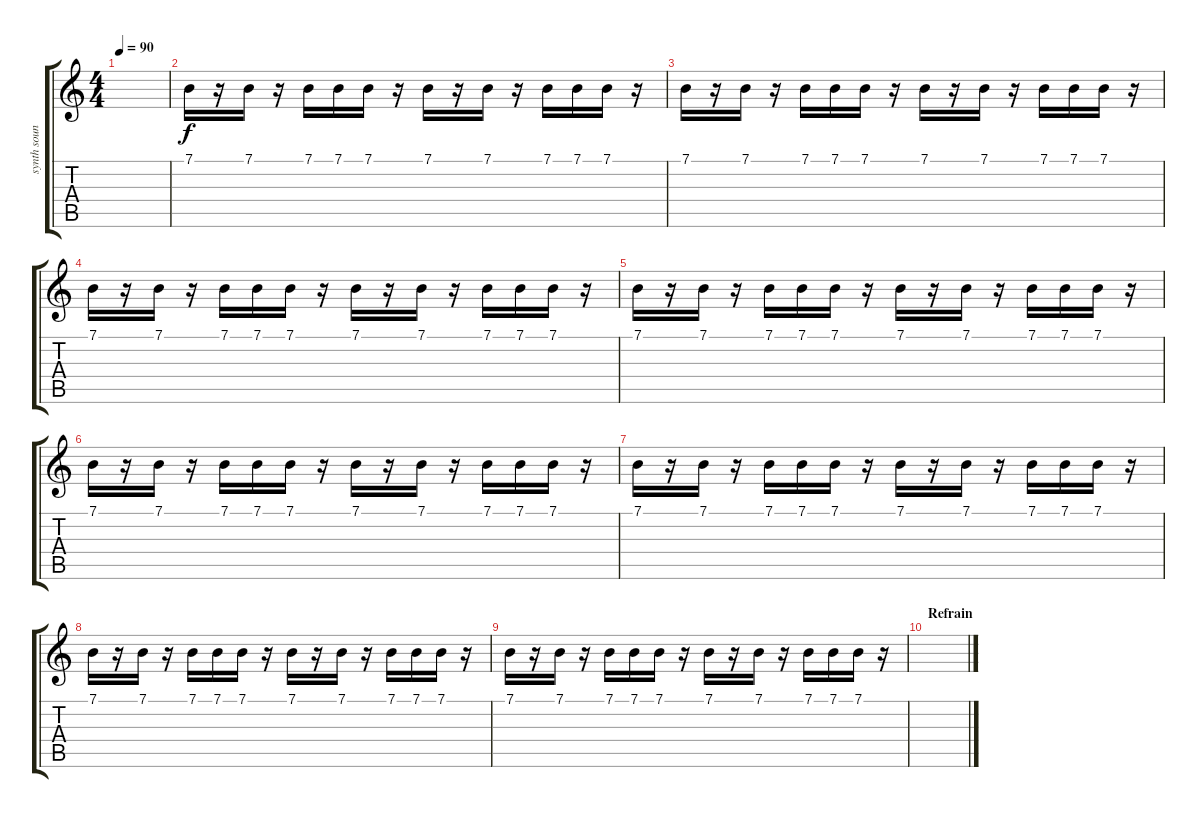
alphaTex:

\track ("synth sound" "synth soun") {instrument fx3crystal}
\staff {score tabs}
\tuning (E4 B3 G3 D3 A2 E2) {hide}
\ts (4 4)
\tempo 90
\clef g2
\ks c
|
7.1.16 r.16 7.1.16 r.16 7.1.16 7.1.16 7.1.16 r.16 7.1.16 r.16 7.1.16 r.16 7.1.16 7.1.16 7.1.16 r.16 |
7.1.16 r.16 7.1.16 r.16 7.1.16 7.1.16 7.1.16 r.16 7.1.16 r.16 7.1.16 r.16 7.1.16 7.1.16 7.1.16 r.16 |
7.1.16 r.16 7.1.16 r.16 7.1.16 7.1.16 7.1.16 r.16 7.1.16 r.16 7.1.16 r.16 7.1.16 7.1.16 7.1.16 r.16 |
7.1.16 r.16 7.1.16 r.16 7.1.16 7.1.16 7.1.16 r.16 7.1.16 r.16 7.1.16 r.16 7.1.16 7.1.16 7.1.16 r.16 |
7.1.16 r.16 7.1.16 r.16 7.1.16 7.1.16 7.1.16 r.16 7.1.16 r.16 7.1.16 r.16 7.1.16 7.1.16 7.1.16 r.16 |
7.1.16 r.16 7.1.16 r.16 7.1.16 7.1.16 7.1.16 r.16 7.1.16 r.16 7.1.16 r.16 7.1.16 7.1.16 7.1.16 r.16 |
7.1.16 r.16 7.1.16 r.16 7.1.16 7.1.16 7.1.16 r.16 7.1.16 r.16 7.1.16 r.16 7.1.16 7.1.16 7.1.16 r.16 |
7.1.16 r.16 7.1.16 r.16 7.1.16 7.1.16 7.1.16 r.16 7.1.16 r.16 7.1.16 r.16 7.1.16 7.1.16 7.1.16 r.16 |
\section ("" "Refrain")
